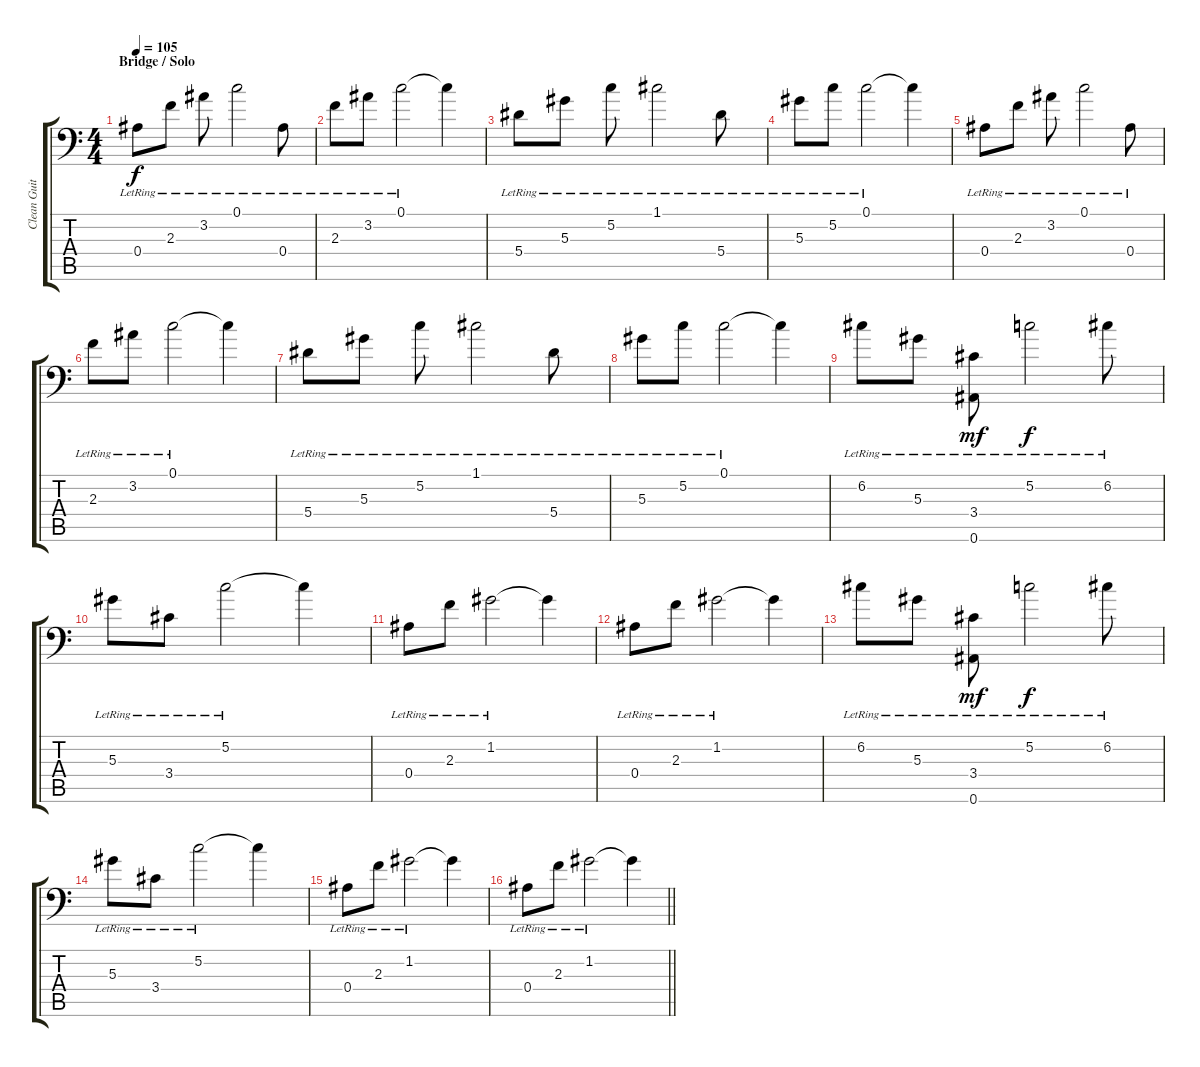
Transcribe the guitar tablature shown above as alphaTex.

\track ("Clean Guitar" "Clean Guit") {instrument acousticguitarsteel}
\staff {score tabs}
\tuning (C4 G3 Eb3 Bb2 F2 Bb1) {hide}
\ts (4 4)
\section ("" "Bridge / Solo")
\tempo 105
\clef f4
\ks c
0.4{lr}.8{dy f} 2.3{lr}.8 3.2{lr}.8 0.1{lr}.2 0.4{lr}.8 |
2.3{lr}.8 3.2{lr}.8 0.1{lr}.2 0.1{t}.4 |
5.4{lr}.8 5.3{lr}.8 5.2{lr}.8 1.1{lr}.2 5.4{lr}.8 |
5.3{lr}.8 5.2{lr}.8 0.1{lr}.2 0.1{t}.4 |
0.4{lr}.8 2.3{lr}.8 3.2{lr}.8 0.1{lr}.2 0.4{lr}.8 |
2.3{lr}.8 3.2{lr}.8 0.1{lr}.2 0.1{t}.4 |
5.4{lr}.8 5.3{lr}.8 5.2{lr}.8 1.1{lr}.2 5.4{lr}.8 |
5.3{lr}.8 5.2{lr}.8 0.1{lr}.2 0.1{t}.4 |
6.2{lr}.8 5.3{lr}.8 (3.4{lr} 0.6{lr}).8{dy mf} 5.2{lr}.2{dy f} 6.2{lr}.8 |
5.3{lr}.8 3.4{lr}.8 5.2{lr}.2 5.2{t}.4 |
0.4{lr}.8 2.3{lr}.8 1.2{lr}.2 1.2{t}.4 |
0.4{lr}.8 2.3{lr}.8 1.2{lr}.2 1.2{t}.4 |
6.2{lr}.8 5.3{lr}.8 (3.4{lr} 0.6{lr}).8{dy mf} 5.2{lr}.2{dy f} 6.2{lr}.8 |
5.3{lr}.8 3.4{lr}.8 5.2{lr}.2 5.2{t}.4 |
0.4{lr}.8 2.3{lr}.8 1.2{lr}.2 1.2{t}.4 |
\barLineRight lightlight
0.4{lr}.8 2.3{lr}.8 1.2{lr}.2 1.2{t}.4
